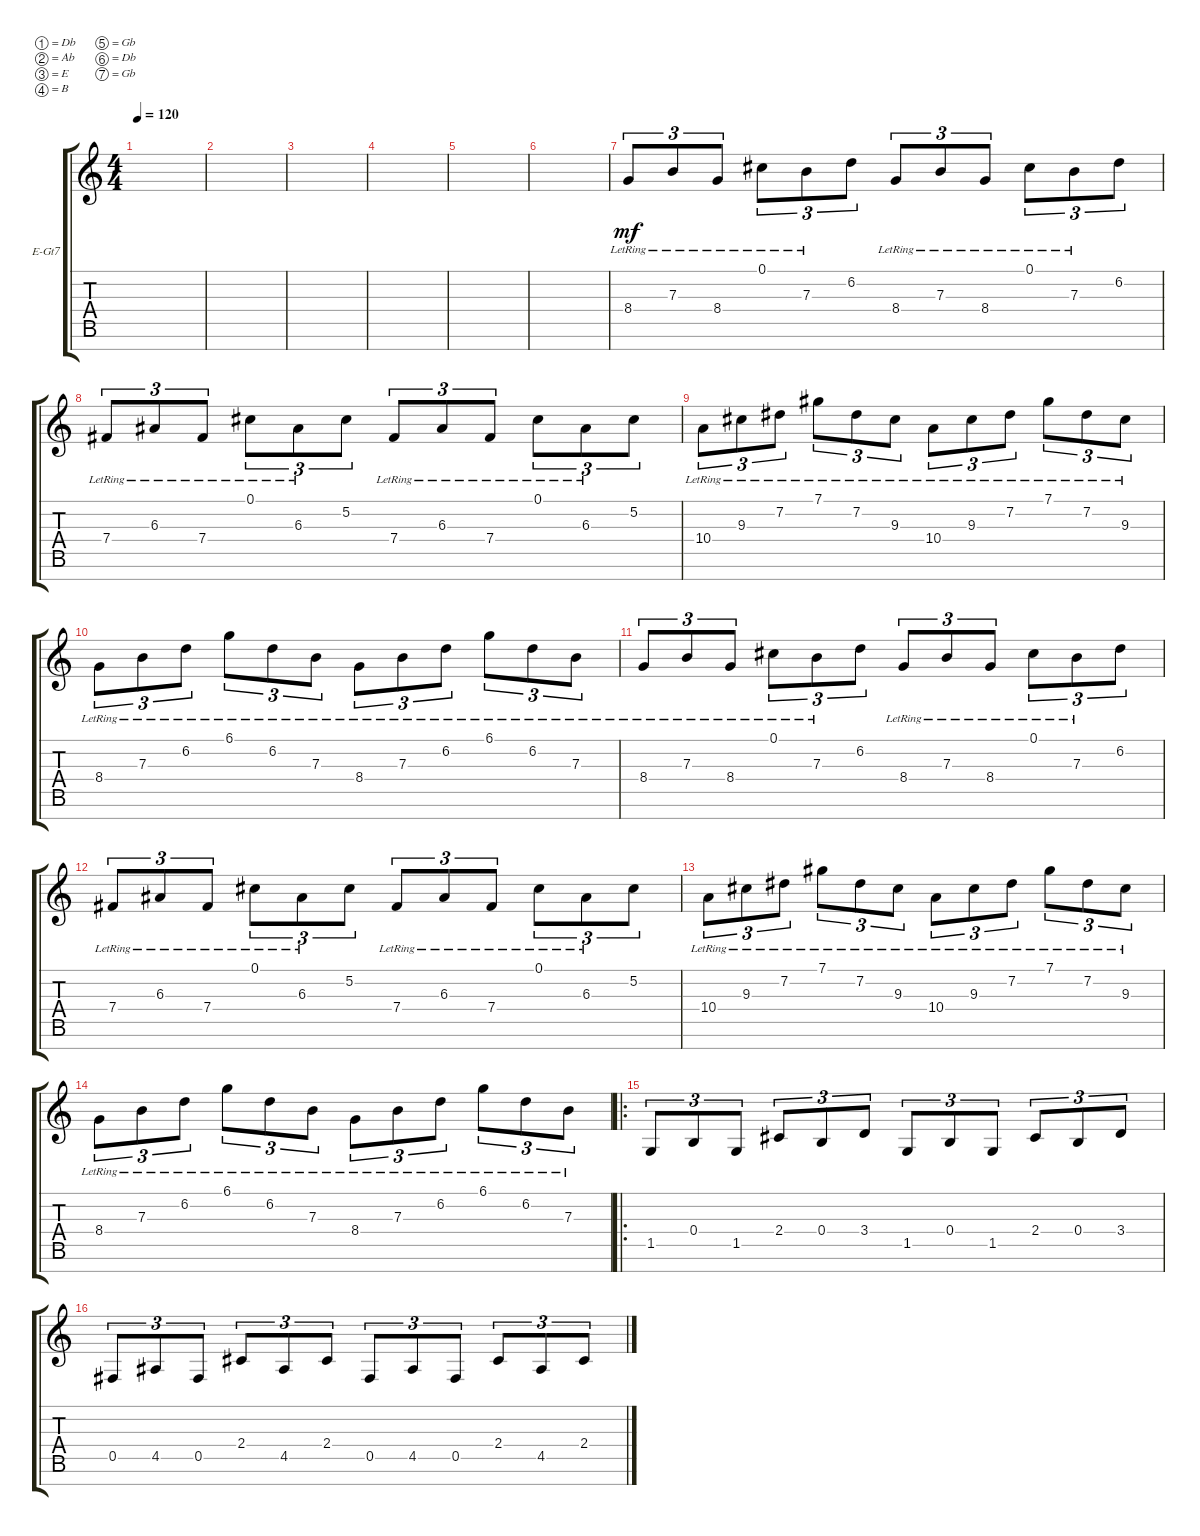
\defaultSystemsLayout 4
\bracketExtendMode groupsimilarinstruments
\firstSystemTrackNameOrientation horizontal
\otherSystemsTrackNameOrientation horizontal
\track ("Electric Guitar" "E-Gt7") {instrument distortionguitar}
\staff {score tabs}
\tuning (Db4 Ab3 E3 B2 Gb2 Db2 Gb1)
\ts (4 4)
\tempo 120
\clef g2
\ks c
|
|
|
|
|
|
8.4{lr}.8{tu (3 2) dy mf} 7.3{lr}.8{tu (3 2)} 8.4{lr}.8{tu (3 2)} 0.1{lr}.8{tu (3 2)} 7.3{lr}.8{tu (3 2)} 6.2.8{tu (3 2)} 8.4{lr}.8{tu (3 2)} 7.3{lr}.8{tu (3 2)} 8.4{lr}.8{tu (3 2)} 0.1{lr}.8{tu (3 2)} 7.3{lr}.8{tu (3 2)} 6.2.8{tu (3 2)} |
7.4{lr}.8{tu (3 2)} 6.3{lr}.8{tu (3 2)} 7.4{lr}.8{tu (3 2)} 0.1{lr}.8{tu (3 2)} 6.3{lr}.8{tu (3 2)} 5.2.8{tu (3 2)} 7.4{lr}.8{tu (3 2)} 6.3{lr}.8{tu (3 2)} 7.4{lr}.8{tu (3 2)} 0.1{lr}.8{tu (3 2)} 6.3{lr}.8{tu (3 2)} 5.2.8{tu (3 2)} |
10.4{lr}.8{tu (3 2)} 9.3{lr}.8{tu (3 2)} 7.2{lr}.8{tu (3 2)} 7.1{lr}.8{tu (3 2)} 7.2{lr}.8{tu (3 2)} 9.3{lr}.8{tu (3 2)} 10.4{lr}.8{tu (3 2)} 9.3{lr}.8{tu (3 2)} 7.2{lr}.8{tu (3 2)} 7.1{lr}.8{tu (3 2)} 7.2{lr}.8{tu (3 2)} 9.3{lr}.8{tu (3 2)} |
8.4{lr}.8{tu (3 2)} 7.3{lr}.8{tu (3 2)} 6.2{lr}.8{tu (3 2)} 6.1{lr}.8{tu (3 2)} 6.2{lr}.8{tu (3 2)} 7.3{lr}.8{tu (3 2)} 8.4{lr}.8{tu (3 2)} 7.3{lr}.8{tu (3 2)} 6.2{lr}.8{tu (3 2)} 6.1{lr}.8{tu (3 2)} 6.2{lr}.8{tu (3 2)} 7.3{lr}.8{tu (3 2)} |
8.4{lr}.8{tu (3 2)} 7.3{lr}.8{tu (3 2)} 8.4{lr}.8{tu (3 2)} 0.1{lr}.8{tu (3 2)} 7.3{lr}.8{tu (3 2)} 6.2.8{tu (3 2)} 8.4{lr}.8{tu (3 2)} 7.3{lr}.8{tu (3 2)} 8.4{lr}.8{tu (3 2)} 0.1{lr}.8{tu (3 2)} 7.3{lr}.8{tu (3 2)} 6.2.8{tu (3 2)} |
7.4{lr}.8{tu (3 2)} 6.3{lr}.8{tu (3 2)} 7.4{lr}.8{tu (3 2)} 0.1{lr}.8{tu (3 2)} 6.3{lr}.8{tu (3 2)} 5.2.8{tu (3 2)} 7.4{lr}.8{tu (3 2)} 6.3{lr}.8{tu (3 2)} 7.4{lr}.8{tu (3 2)} 0.1{lr}.8{tu (3 2)} 6.3{lr}.8{tu (3 2)} 5.2.8{tu (3 2)} |
10.4{lr}.8{tu (3 2)} 9.3{lr}.8{tu (3 2)} 7.2{lr}.8{tu (3 2)} 7.1{lr}.8{tu (3 2)} 7.2{lr}.8{tu (3 2)} 9.3{lr}.8{tu (3 2)} 10.4{lr}.8{tu (3 2)} 9.3{lr}.8{tu (3 2)} 7.2{lr}.8{tu (3 2)} 7.1{lr}.8{tu (3 2)} 7.2{lr}.8{tu (3 2)} 9.3{lr}.8{tu (3 2)} |
8.4{lr}.8{tu (3 2)} 7.3{lr}.8{tu (3 2)} 6.2{lr}.8{tu (3 2)} 6.1{lr}.8{tu (3 2)} 6.2{lr}.8{tu (3 2)} 7.3{lr}.8{tu (3 2)} 8.4{lr}.8{tu (3 2)} 7.3{lr}.8{tu (3 2)} 6.2{lr}.8{tu (3 2)} 6.1{lr}.8{tu (3 2)} 6.2{lr}.8{tu (3 2)} 7.3{lr}.8{tu (3 2)} |
\ro
1.5.8{tu (3 2)} 0.4.8{tu (3 2)} 1.5.8{tu (3 2)} 2.4.8{tu (3 2)} 0.4.8{tu (3 2)} 3.4.8{tu (3 2)} 1.5.8{tu (3 2)} 0.4.8{tu (3 2)} 1.5.8{tu (3 2)} 2.4.8{tu (3 2)} 0.4.8{tu (3 2)} 3.4.8{tu (3 2)} |
0.5.8{tu (3 2)} 4.5.8{tu (3 2)} 0.5.8{tu (3 2)} 2.4.8{tu (3 2)} 4.5.8{tu (3 2)} 2.4.8{tu (3 2)} 0.5.8{tu (3 2)} 4.5.8{tu (3 2)} 0.5.8{tu (3 2)} 2.4.8{tu (3 2)} 4.5.8{tu (3 2)} 2.4.8{tu (3 2)}
